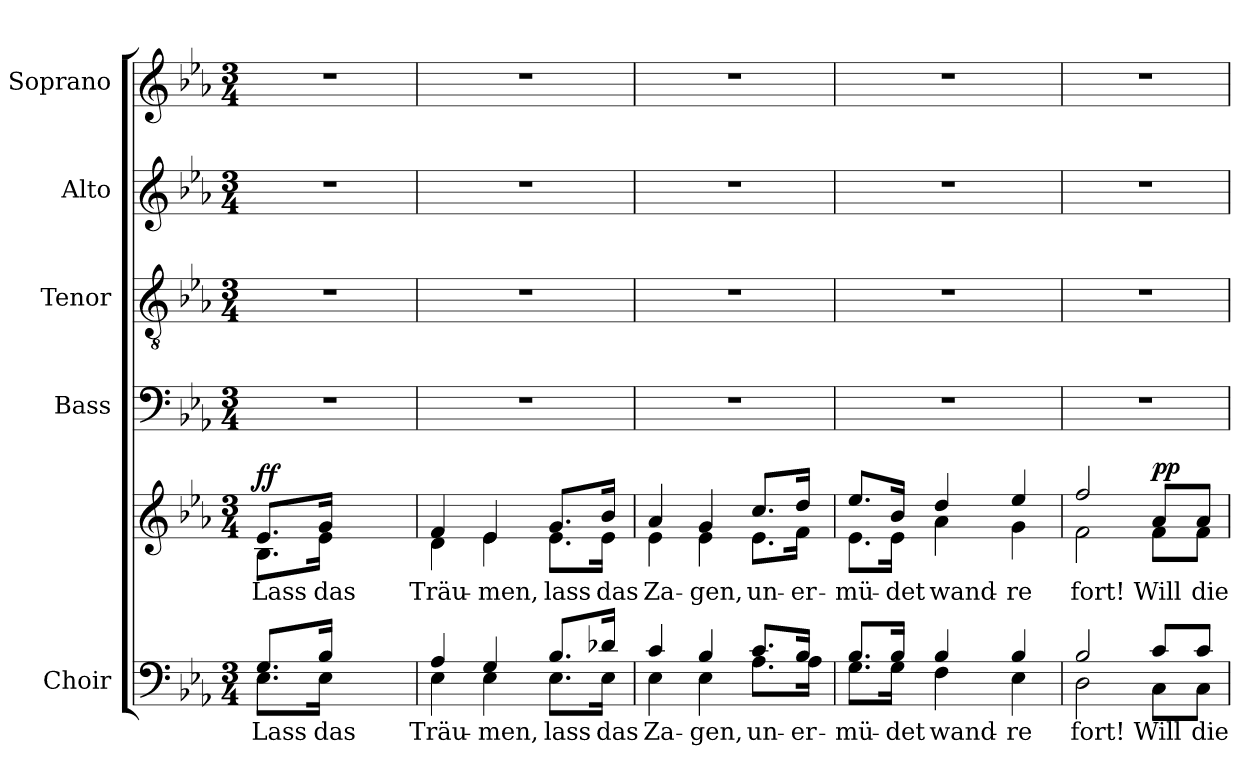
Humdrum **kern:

**kern	**text	**kern	**text	**dynam	**kern	**kern	**kern	**kern
*part5	*part5	*part5	*part5	*part5	*part4	*part3	*part2	*part1
*staff6	*staff6	*staff5	*staff5	*staff5/6	*staff4	*staff3	*staff2	*staff1
*I"Choir	*	*	*	*	*I"Bass	*I"Tenor	*I"Alto	*I"Soprano
*I'Choir	*	*	*	*	*I'B.	*I'T.	*I'A.	*I'S.
!!LO:PB:g=z
*clefF4	*	*clefG2	*	*	*clefF4	*clefGv2	*clefG2	*clefG2
*	*	*	*	*	*	*ITrd7c12	*	*
*k[b-e-a-]	*	*k[b-e-a-]	*	*	*k[b-e-a-]	*k[b-e-a-]	*k[b-e-a-]	*k[b-e-a-]
*E-:	*	*E-:	*	*	*E-:	*E-:	*E-:	*E-:
*M3/4	*	*M3/4	*	*	*M3/4	*M3/4	*M3/4	*M3/4
=1	=1	=1	=1	=1	=1	=1	=1	=1
!	!LO:LY:b:color=#000000	!	!	!	!	!	!	!
*^	*	*	*	*	*	*	*	*
!	!	!	!	!LO:LY:b:color=#000000	!	!LO:N:vis=1	!LO:N:vis=1	!LO:N:vis=1	!LO:N:vis=1
*	*	*	*^	*	*	*	*	*	*
8.Gi/L	8.E-i\L	Lass	8.e-i/L	8.B-i\L	Lass	f f	2.r	2.r	2.r	2.r
!	!	!LO:LY:b:color=#000000	!	!	!	!	!	!	!	!
!	!	!	!	!	!LO:LY:b:color=#000000	!	!	!	!	!
16B-i/Jk	16E-i\Jk	das	16gi/Jk	16e-i\Jk	das	.	.	.	.	.
2ryy	2ryy	.	2ryy	2ryy	.	.	.	.	.	.
=2	=2	=2	=2	=2	=2	=2	=2	=2	=2	=2
!	!	!LO:LY:b:color=#000000	!	!	!	!	!	!	!	!
!	!	!	!	!	!LO:LY:b:color=#000000	!	!LO:N:vis=1	!LO:N:vis=1	!LO:N:vis=1	!LO:N:vis=1
4A-i/	4E-i\	Träu-	4fi/	4di\	Träu-	.	2.r	2.r	2.r	2.r
!	!	!LO:LY:b:color=#000000	!	!	!	!	!	!	!	!
!	!	!	!	!	!LO:LY:b:color=#000000	!	!	!	!	!
4Gi/	4E-i\	-men,	4e-i/	4e-i\	-men,	.	.	.	.	.
!	!	!LO:LY:b:color=#000000	!	!	!	!	!	!	!	!
!	!	!	!	!	!LO:LY:b:color=#000000	!	!	!	!	!
8.B-i/L	8.E-i\L	lass	8.gi/L	8.e-i\L	lass	.	.	.	.	.
!	!	!LO:LY:b:color=#000000	!	!	!	!	!	!	!	!
!	!	!	!	!	!LO:LY:b:color=#000000	!	!	!	!	!
16d-Xi/Jk	16E-i\Jk	das	16b-i/Jk	16e-i\Jk	das	.	.	.	.	.
=3	=3	=3	=3	=3	=3	=3	=3	=3	=3	=3
!	!	!LO:LY:b:color=#000000	!	!	!	!	!	!	!	!
!	!	!	!	!	!LO:LY:b:color=#000000	!	!LO:N:vis=1	!LO:N:vis=1	!LO:N:vis=1	!LO:N:vis=1
4ci/	4E-i\	Za-	4a-i/	4e-i\	Za-	.	2.r	2.r	2.r	2.r
!	!	!LO:LY:b:color=#000000	!	!	!	!	!	!	!	!
!	!	!	!	!	!LO:LY:b:color=#000000	!	!	!	!	!
4B-i/	4E-i\	-gen,	4gi/	4e-i\	-gen,	.	.	.	.	.
!	!	!LO:LY:b:color=#000000	!	!	!	!	!	!	!	!
!	!	!	!	!	!LO:LY:b:color=#000000	!	!	!	!	!
8.ci/L	8.A-i\L	un-	8.cci/L	8.e-i\L	un-	.	.	.	.	.
!	!	!LO:LY:b:color=#000000	!	!	!	!	!	!	!	!
!	!	!	!	!	!LO:LY:b:color=#000000	!	!	!	!	!
16B-i/Jk	16A-i\Jk	-er-	16ddi/Jk	16fi\Jk	-er-	.	.	.	.	.
=4	=4	=4	=4	=4	=4	=4	=4	=4	=4	=4
!	!	!LO:LY:b:color=#000000	!	!	!	!	!	!	!	!
!	!	!	!	!	!LO:LY:b:color=#000000	!	!LO:N:vis=1	!LO:N:vis=1	!LO:N:vis=1	!LO:N:vis=1
8.B-i/L	8.Gi\L	-mü-	8.ee-i/L	8.e-i\L	-mü-	.	2.r	2.r	2.r	2.r
!	!	!LO:LY:b:color=#000000	!	!	!	!	!	!	!	!
!	!	!	!	!	!LO:LY:b:color=#000000	!	!	!	!	!
16B-i/Jk	16Gi\Jk	-det	16b-i/Jk	16e-i\Jk	-det	.	.	.	.	.
!	!	!LO:LY:b:color=#000000	!	!	!	!	!	!	!	!
!	!	!	!	!	!LO:LY:b:color=#000000	!	!	!	!	!
4B-i/	4Fi\	wand-	4ddi/	4a-i\	wand-	.	.	.	.	.
!	!	!LO:LY:b:color=#000000	!	!	!	!	!	!	!	!
!	!	!	!	!	!LO:LY:b:color=#000000	!	!	!	!	!
4B-i/	4E-i\	-re	4ee-i/	4gi\	-re	.	.	.	.	.
!!LO:LB:g=z
=5	=5	=5	=5	=5	=5	=5	=5	=5	=5	=5
!	!	!LO:LY:b:color=#000000	!	!	!	!	!	!	!	!
!	!	!	!	!	!LO:LY:b:color=#000000	!	!LO:N:vis=1	!LO:N:vis=1	!LO:N:vis=1	!LO:N:vis=1
2B-i/	2Di\	fort!	2ffi/	2fi\	fort!	.	2.r	2.r	2.r	2.r
!	!	!LO:LY:b:color=#000000	!	!	!	!	!	!	!	!
!	!	!	!	!	!LO:LY:b:color=#000000	!	!	!	!	!
8ci/L	8Ci\L	Will	8a-i/L	8fi\L	Will	p p	.	.	.	.
!	!	!LO:LY:b:color=#000000	!	!	!	!	!	!	!	!
!	!	!	!	!	!LO:LY:b:color=#000000	!	!	!	!	!
8ci/J	8Ci\J	die	8a-i/J	8fi\J	die	.	.	.	.	.
*v	*v	*	*	*	*	*	*	*	*	*
*	*	*v	*v	*	*	*	*	*	*
=	=	=	=	=	=	=	=	=
*-	*-	*-	*-	*-	*-	*-	*-	*-
